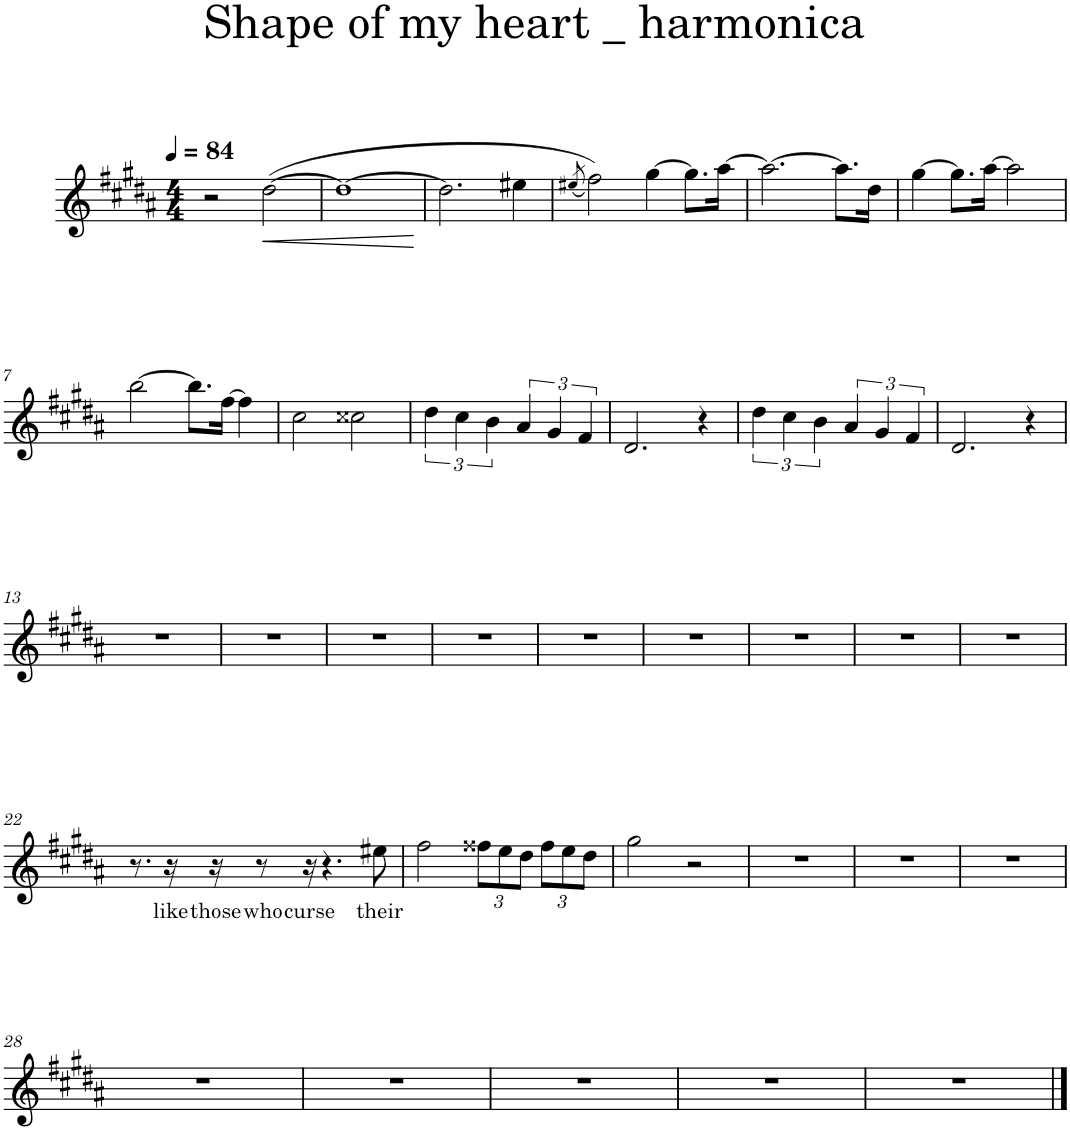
**kern	**text	**dynam
*part1	*part1	*part1
*staff1	*staff1	*staff1
*I"Tenor Saxophone	*	*
*I'T. Sax.	*	*
*clefG2	*	*
*Trd8c14	*	*
*k[f#c#g#d#a#]	*	*
*M4/4	*	*
*MM84	*	*
=1	=1	=1
2r	.	.
!	!	!LO:HP:b
([2dd#\	.	<
=2	=2	=2
1dd#_	.	.
.	.	[
=3	=3	=3
2.dd#\]	.	.
4ee#X\	.	.
=4	=4	=4
(8qee#X/	.	.
2ff#\))	.	.
[4gg#\	.	.
8.gg#\L]	.	.
[16aa#\Jk	.	.
=5	=5	=5
2.aa#\_	.	.
8.aa#\L]	.	.
16dd#\Jk	.	.
=6	=6	=6
[4gg#\	.	.
8.gg#\L]	.	.
[16aa#\Jk	.	.
2aa#\]	.	.
!!LO:LB:g=z
=7	=7	=7
[2bb\	.	.
8.bb\L]	.	.
[16ff#\Jk	.	.
4ff#\]	.	.
=8	=8	=8
2cc#\	.	.
2cc##X\	.	.
=9	=9	=9
6dd#\	.	.
6cc#\	.	.
6b\	.	.
6a#/	.	.
6g#/	.	.
6f#/	.	.
=10	=10	=10
2.d#/	.	.
4r	.	.
=11	=11	=11
6dd#\	.	.
6cc#\	.	.
6b\	.	.
6a#/	.	.
6g#/	.	.
6f#/	.	.
=12	=12	=12
2.d#/	.	.
4r	.	.
!!LO:LB:g=z
=13	=13	=13
1r	.	.
=14	=14	=14
1r	.	.
=15	=15	=15
1r	.	.
=16	=16	=16
1r	.	.
=17	=17	=17
1r	.	.
=18	=18	=18
1r	.	.
=19	=19	=19
1r	.	.
=20	=20	=20
1r	.	.
=21	=21	=21
1r	.	.
!!LO:LB:g=z
=22	=22	=22
8.r	.	.
!	!LO:LY:b	!
16r	like	.
!	!LO:LY:b	!
16r	those	.
!	!LO:LY:b	!
8r	who	.
!	!LO:LY:b	!
16r	curse	.
4.r	.	.
!	!LO:LY:b	!
8ee#X\	their	.
=23	=23	=23
2ff#\	.	.
*Xbrackettup	*	*
12ff##X\L	.	.
12ee\	.	.
12dd#\J	.	.
12ff##\L	.	.
12ee\	.	.
12dd#\J	.	.
=24	=24	=24
2gg#\	.	.
2r	.	.
=25	=25	=25
1r	.	.
=26	=26	=26
1r	.	.
=27	=27	=27
1r	.	.
!!LO:LB:g=z
=28	=28	=28
1r	.	.
=29	=29	=29
1r	.	.
=30	=30	=30
1r	.	.
=31	=31	=31
1r	.	.
=32	=32	=32
1r	.	.
==	==	==
*-	*-	*-
